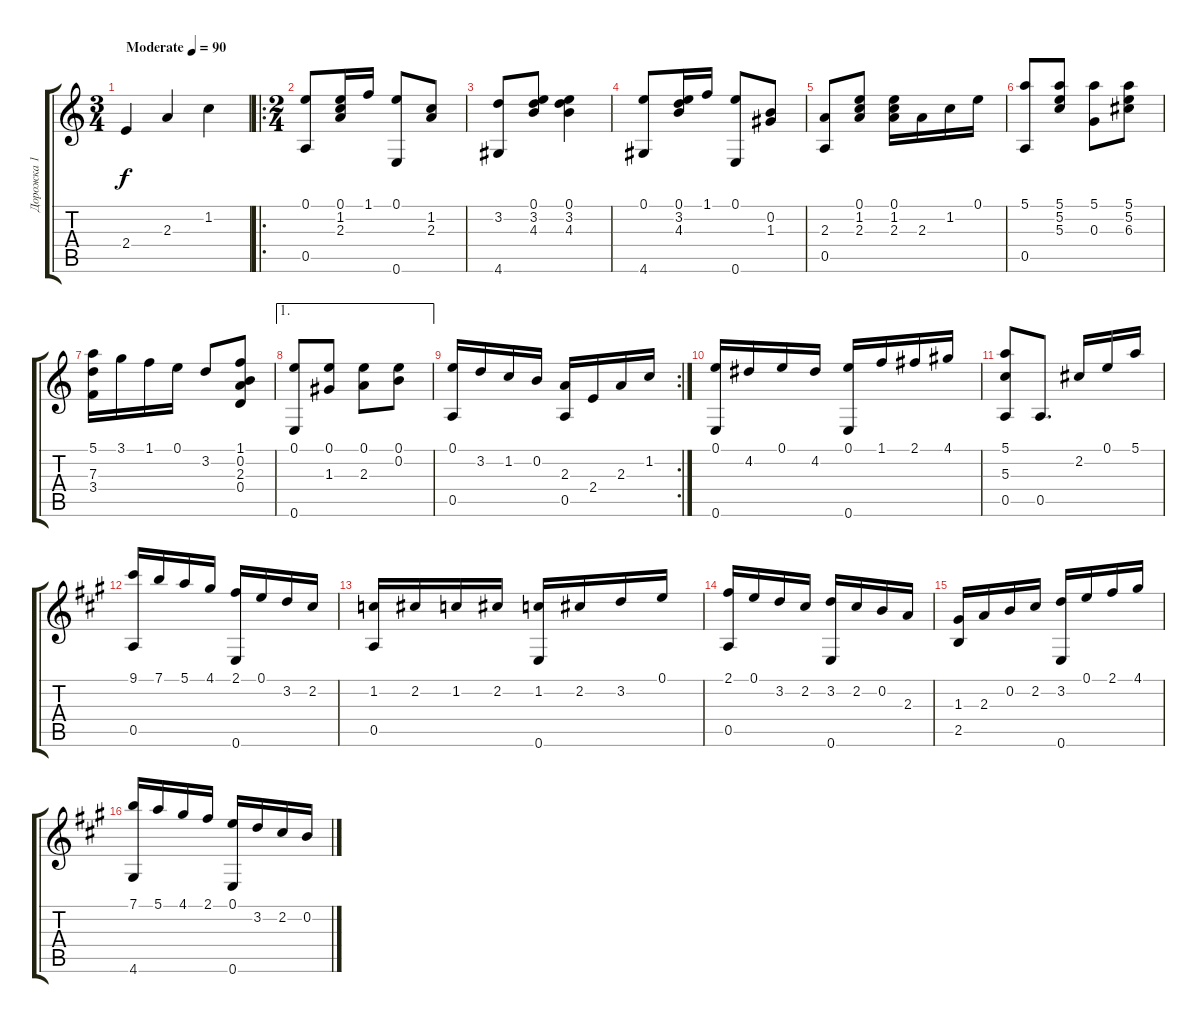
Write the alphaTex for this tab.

\track ("Дорожка 1" "Дорожка 1") {instrument acousticguitarsteel}
\staff {score tabs}
\tuning (E4 B3 G3 D3 A2 E2) {hide}
\ts (3 4)
\tempo (90 "Moderate")
\clef g2
\ks c
2.4.4{dy f instrument acousticguitarsteel} 2.3.4 1.2.4 |
\ro
\ts (2 4)
(0.1 0.5).8 (0.1 1.2 2.3).16 1.1.16 (0.1 0.6).8 (1.2 2.3).8 |
(3.2 4.6).8 (0.1 3.2 4.3).8 (0.1 3.2 4.3).4 |
(0.1 4.6).8 (0.1 3.2 4.3).16 1.1.16 (0.1 0.6).8 (0.2 1.3).8 |
(2.3 0.5).8 (0.1 1.2 2.3).8 (0.1 1.2 2.3).16 2.3.16 1.2.16 0.1.16 |
(5.1 0.5).8 (5.1 5.2 5.3).8 (5.1 0.3).8 (5.1 5.2 6.3).8 |
(5.1 7.3 3.4).16 3.1.16 1.1.16 0.1.16 3.2.8 (1.1 0.2 2.3 0.4).8 |
\ae 1
(0.1 0.6).8 (0.1 1.3).8 (0.1 2.3).8 (0.1 0.2).8 |
\rc 2
(0.1 0.5).16 3.2.16 1.2.16 0.2.16 (2.3 0.5).16 2.4.16 2.3.16 1.2.16 |
(0.1 0.6).16 4.2.16 0.1.16 4.2.16 (0.1 0.6).16 1.1.16 2.1.16 4.1.16 |
(5.1 5.3 0.5).8{beam Up} 0.5.8{d beam Up} 2.2.16{beam Up} 0.1.16{beam Up} 5.1.16{beam Up} |
\ks a
(9.1 0.5).16{beam Up} 7.1.16{beam Up} 5.1.16{beam Up} 4.1.16{beam Up} (2.1 0.6).16 0.1.16 3.2.16 2.2.16 |
(1.2 0.5).16 2.2.16 1.2.16 2.2.16 (1.2 0.6).16 2.2.16 3.2.16 0.1.16 |
(2.1 0.5).16 0.1.16 3.2.16 2.2.16 (3.2 0.6).16 2.2.16 0.2.16 2.3.16 |
(1.3 2.5).16 2.3.16 0.2.16 2.2.16 (3.2 0.6).16 0.1.16 2.1.16 4.1.16 |
(7.1 4.6).16 5.1.16 4.1.16 2.1.16 (0.1 0.6).16 3.2.16 2.2.16 0.2.16
